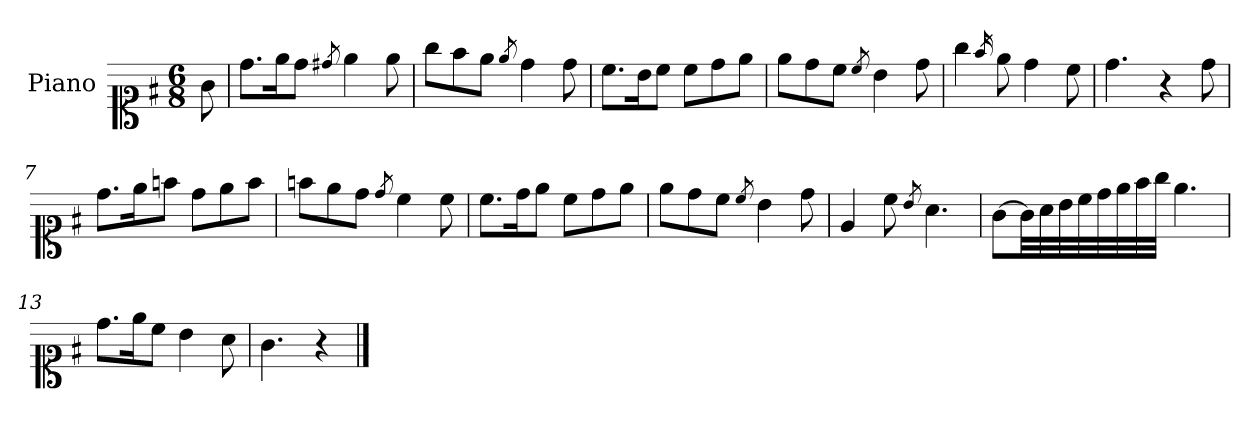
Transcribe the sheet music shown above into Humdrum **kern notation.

**kern
*part1
*staff1
*I"Piano
*I'Pno.
*clefC1
*k[f#]
*M6/8
=
8g\
=1
8.dd\L
16ee\K
8dd\J
8qdd#X/
4ee\
8ee\
=2
8gg\L
8ff#\
8ee\J
8qee/
4dd\
8dd\
=3
8.cc\L
16b\K
8cc\J
8cc\L
8dd\
8ee\J
=4
8ee\L
8dd\
8cc\J
8qcc/
4b\
8dd\
=5
4gg\
16qff#/
8ee\
4dd\
8cc\
=6
4.dd\
4r
8dd\
!!LO:LB:g=z
=7
8.dd\L
16ee\K
8ffn\J
8dd\L
8ee\
8ff\J
=8
8ffn\L
8ee\
8dd\J
8qdd/
4cc\
8cc\
=9
8.cc\L
16dd\K
8ee\J
8cc\L
8dd\
8ee\J
=10
8ee\L
8dd\
8cc\J
8qcc/
4b\
8dd\
=11
4e/
8cc\
8qb/
4.a\
=12
[8g\L
32g\LL]
32a\
32b\
32cc\
32dd\
32ee\
32ff#\
32gg\JJJ
4.ee\
!!LO:LB:g=z
=13
8.dd\L
16ee\K
8cc\J
4b\
8a\
=14
4.g\
4r
==
*-
